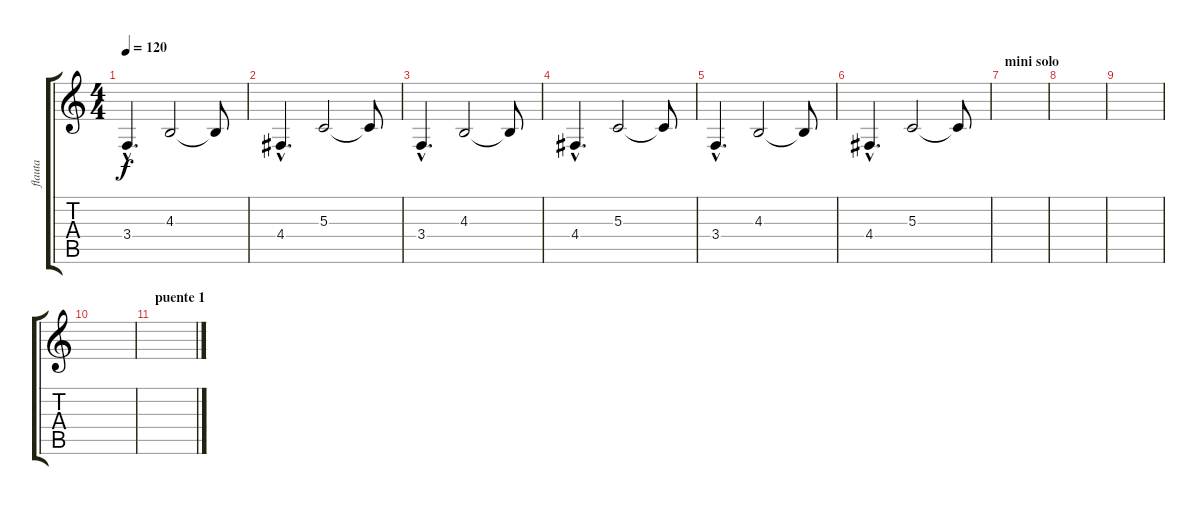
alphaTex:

\track ("flauta" "flauta") {instrument flute}
\staff {score tabs}
\tuning (E4 B3 G3 D3 A2 E2) {hide}
\ts (4 4)
\tempo 120
\clef g2
\ks c
3.4{hac}.4{d dy f} 4.3.2 4.3{t}.8 |
4.4{hac}.4{d} 5.3.2 5.3{t}.8 |
3.4{hac}.4{d} 4.3.2 4.3{t}.8 |
4.4{hac}.4{d} 5.3.2 5.3{t}.8 |
3.4{hac}.4{d} 4.3.2 4.3{t}.8 |
4.4{hac}.4{d} 5.3.2 5.3{t}.8 |
\section ("" "mini solo")
|
|
|
|
\section ("" "puente 1")
